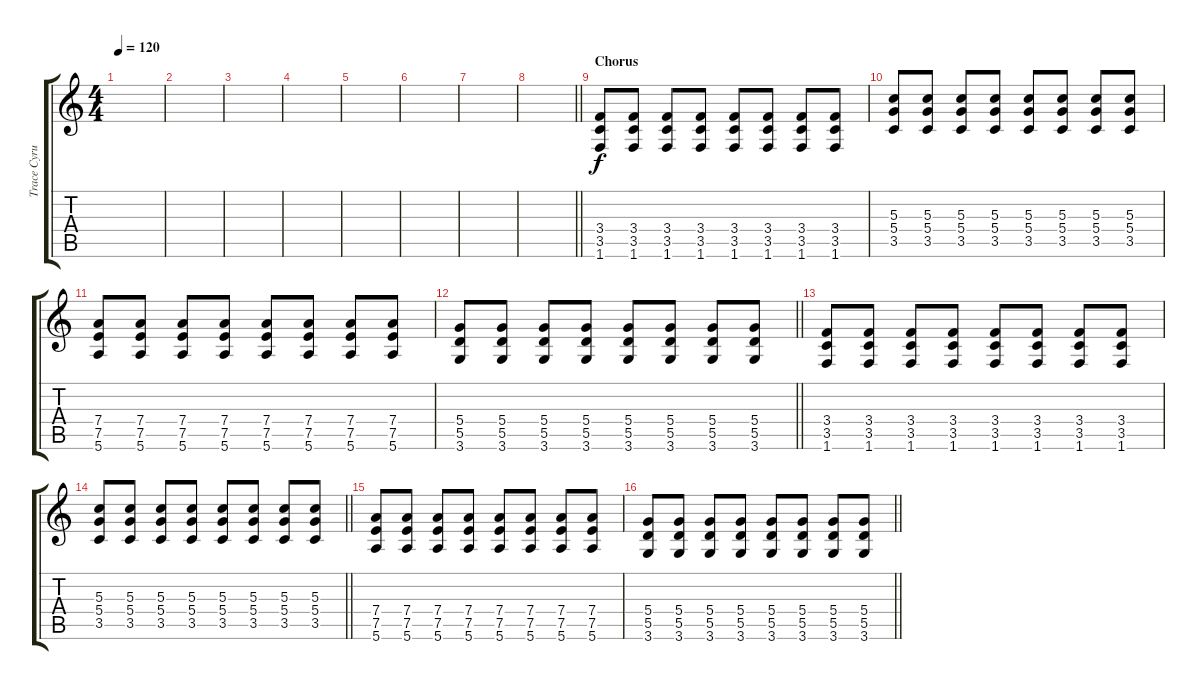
\track ("Trace Cyrus (Lead Guitar)" "Trace Cyru") {instrument overdrivenguitar}
\staff {score tabs}
\tuning (E4 B3 G3 D3 A2 E2) {hide}
\ts (4 4)
\tempo 120
\clef g2
\ks c
|
|
|
|
|
|
|
\barLineRight lightlight
|
\section ("" "Chorus")
(3.4 3.5 1.6).8 (3.4 3.5 1.6).8 (3.4 3.5 1.6).8 (3.4 3.5 1.6).8 (3.4 3.5 1.6).8 (3.4 3.5 1.6).8 (3.4 3.5 1.6).8 (3.4 3.5 1.6).8 |
(5.3 5.4 3.5).8 (5.3 5.4 3.5).8 (5.3 5.4 3.5).8 (5.3 5.4 3.5).8 (5.3 5.4 3.5).8 (5.3 5.4 3.5).8 (5.3 5.4 3.5).8 (5.3 5.4 3.5).8 |
(7.4 7.5 5.6).8 (7.4 7.5 5.6).8 (7.4 7.5 5.6).8 (7.4 7.5 5.6).8 (7.4 7.5 5.6).8 (7.4 7.5 5.6).8 (7.4 7.5 5.6).8 (7.4 7.5 5.6).8 |
\barLineRight lightlight
(5.4 5.5 3.6).8 (5.4 5.5 3.6).8 (5.4 5.5 3.6).8 (5.4 5.5 3.6).8 (5.4 5.5 3.6).8 (5.4 5.5 3.6).8 (5.4 5.5 3.6).8 (5.4 5.5 3.6).8 |
(3.4 3.5 1.6).8 (3.4 3.5 1.6).8 (3.4 3.5 1.6).8 (3.4 3.5 1.6).8 (3.4 3.5 1.6).8 (3.4 3.5 1.6).8 (3.4 3.5 1.6).8 (3.4 3.5 1.6).8 |
\barLineRight lightlight
(5.3 5.4 3.5).8 (5.3 5.4 3.5).8 (5.3 5.4 3.5).8 (5.3 5.4 3.5).8 (5.3 5.4 3.5).8 (5.3 5.4 3.5).8 (5.3 5.4 3.5).8 (5.3 5.4 3.5).8 |
(7.4 7.5 5.6).8 (7.4 7.5 5.6).8 (7.4 7.5 5.6).8 (7.4 7.5 5.6).8 (7.4 7.5 5.6).8 (7.4 7.5 5.6).8 (7.4 7.5 5.6).8 (7.4 7.5 5.6).8 |
\barLineRight lightlight
(5.4 5.5 3.6).8 (5.4 5.5 3.6).8 (5.4 5.5 3.6).8 (5.4 5.5 3.6).8 (5.4 5.5 3.6).8 (5.4 5.5 3.6).8 (5.4 5.5 3.6).8 (5.4 5.5 3.6).8
